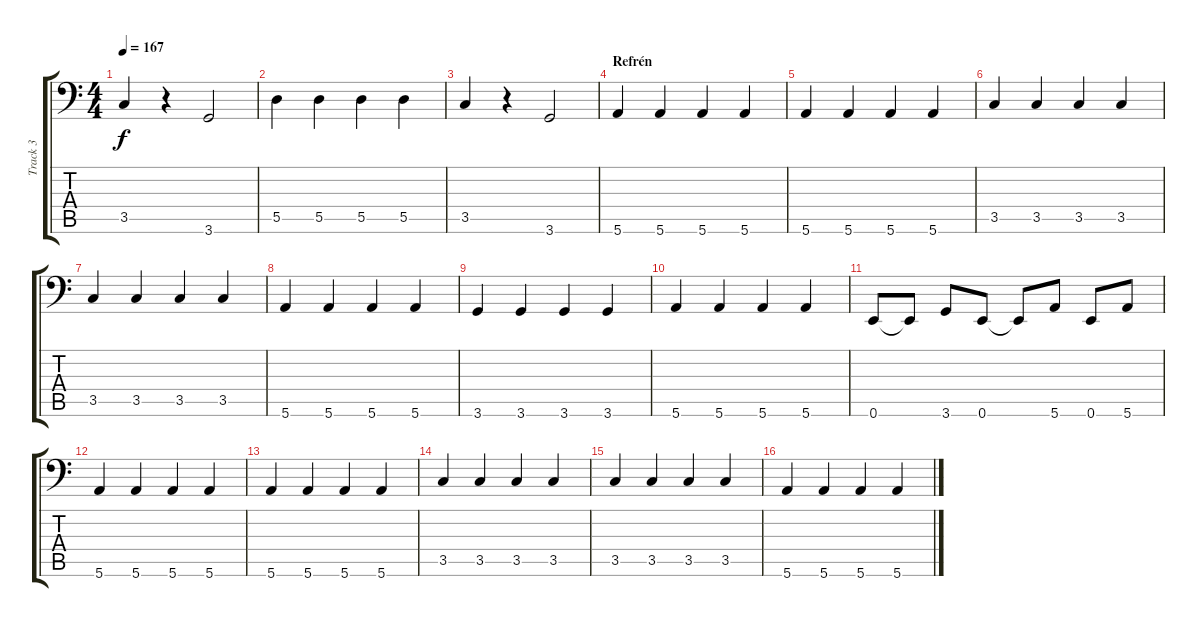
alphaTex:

\track ("Track 3" "Track 3") {instrument electricbassfinger}
\staff {score tabs}
\tuning (E3 B2 G2 D2 A1 E1) {hide}
\ts (4 4)
\tempo 167
\clef f4
\ks c
3.5.4{dy f} r.4 3.6.2 |
5.5.4 5.5.4 5.5.4 5.5.4 |
3.5.4 r.4 3.6.2 |
\section ("" "Refrén")
5.6.4 5.6.4 5.6.4 5.6.4 |
5.6.4 5.6.4 5.6.4 5.6.4 |
3.5.4 3.5.4 3.5.4 3.5.4 |
3.5.4 3.5.4 3.5.4 3.5.4 |
5.6.4 5.6.4 5.6.4 5.6.4 |
3.6.4 3.6.4 3.6.4 3.6.4 |
5.6.4 5.6.4 5.6.4 5.6.4 |
0.6.8 0.6{t}.8 3.6.8 0.6.8 0.6{t}.8 5.6.8 0.6.8 5.6.8 |
5.6.4 5.6.4 5.6.4 5.6.4 |
5.6.4 5.6.4 5.6.4 5.6.4 |
3.5.4 3.5.4 3.5.4 3.5.4 |
3.5.4 3.5.4 3.5.4 3.5.4 |
5.6.4 5.6.4 5.6.4 5.6.4
